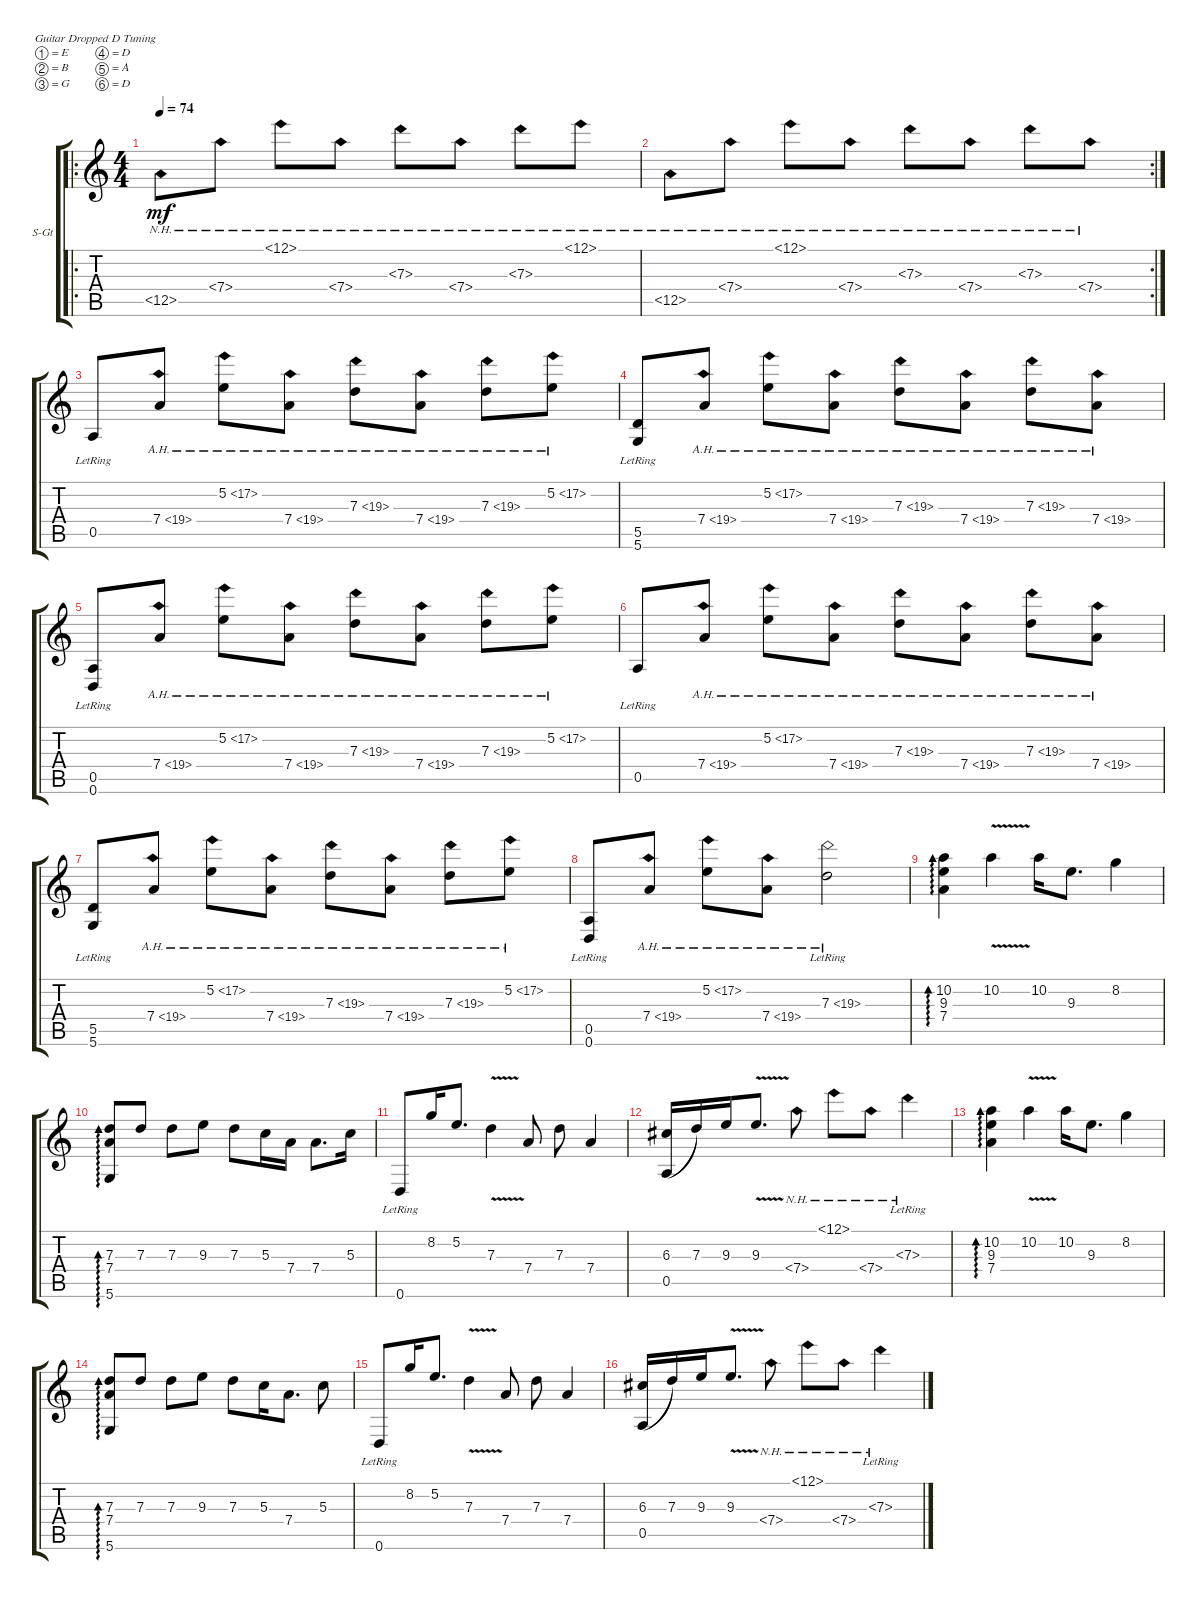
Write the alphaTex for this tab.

\defaultSystemsLayout 4
\bracketExtendMode groupsimilarinstruments
\firstSystemTrackNameOrientation horizontal
\otherSystemsTrackNameOrientation horizontal
\track ("Steel Guitar" "S-Gt") {instrument acousticguitarsteel}
\staff {score tabs}
\tuning (E4 B3 G3 D3 A2 D2)
\ro
\ts (4 4)
\tempo 74
\clef g2
\ks c
12.5{nh}.8{dy mf instrument acousticguitarsteel} 7.4{nh}.8 12.1{nh}.8 7.4{nh}.8 7.3{nh}.8 7.4{nh}.8 7.3{nh}.8 12.1{nh}.8 |
\rc 2
12.5{nh}.8 7.4{nh}.8 12.1{nh}.8 7.4{nh}.8 7.3{nh}.8 7.4{nh}.8 7.3{nh}.8 7.4{nh}.8 |
0.5{lr}.8 7.4{ah 12}.8 5.2{ah 12}.8 7.4{ah 12}.8 7.3{ah 12}.8 7.4{ah 12}.8 7.3{ah 12}.8 5.2{ah 12}.8 |
(5.6{lr} 5.5{lr}).8 7.4{ah 12}.8 5.2{ah 12}.8 7.4{ah 12}.8 7.3{ah 12}.8 7.4{ah 12}.8 7.3{ah 12}.8 7.4{ah 12}.8 |
(0.6{lr} 0.5{lr}).8 7.4{ah 12}.8 5.2{ah 12}.8 7.4{ah 12}.8 7.3{ah 12}.8 7.4{ah 12}.8 7.3{ah 12}.8 5.2{ah 12}.8 |
0.5{lr}.8 7.4{ah 12}.8 5.2{ah 12}.8 7.4{ah 12}.8 7.3{ah 12}.8 7.4{ah 12}.8 7.3{ah 12}.8 7.4{ah 12}.8 |
(5.6{lr} 5.5{lr}).8 7.4{ah 12}.8 5.2{ah 12}.8 7.4{ah 12}.8 7.3{ah 12}.8 7.4{ah 12}.8 7.3{ah 12}.8 5.2{ah 12}.8 |
(0.5{lr} 0.6{lr}).8 7.4{ah 12}.8 5.2{ah 12}.8 7.4{ah 12}.8 7.3{ah 12 lr}.2 |
(7.4 9.3 10.2).4{ad 0} 10.2{v}.4 10.2.16 9.3.8{d} 8.2.4 |
(5.6 7.4 7.3).8{ad 0} 7.3.8 7.3.8 9.3.8 7.3.8 5.3.16 7.4.16 7.4.8{d} 5.3.16 |
0.6{lr}.8 8.2.16 5.2.8{d} 7.3{v}.4 7.4.8 7.3.8 7.4.4 |
(0.5 6.3).16{legatoorigin} 7.3.16 9.3.16 9.3{v}.8{d} 7.4{nh}.8 12.1{nh}.8 7.4{nh}.8 7.3{nh lr}.4 |
(7.4 9.3 10.2).4{ad 0} 10.2{v}.4 10.2.16 9.3.8{d} 8.2.4 |
(5.6 7.4 7.3).8{ad 0} 7.3.8 7.3.8 9.3.8 7.3.8 5.3.16 7.4.8{d} 5.3.8 |
0.6{lr}.8 8.2.16 5.2.8{d} 7.3{v}.4 7.4.8 7.3.8 7.4.4 |
(0.5 6.3).16{legatoorigin} 7.3.16 9.3.16 9.3{v}.8{d} 7.4{nh}.8 12.1{nh}.8 7.4{nh}.8 7.3{nh lr}.4
